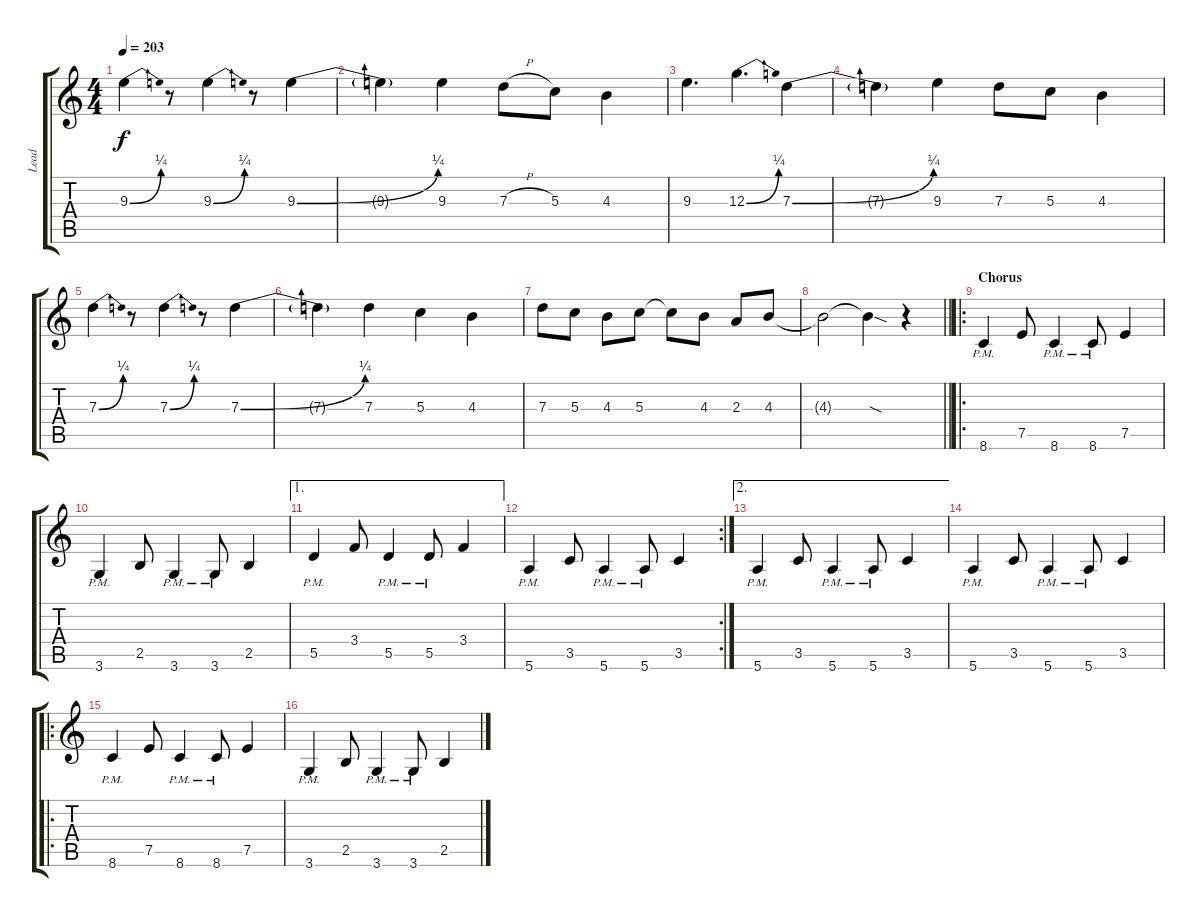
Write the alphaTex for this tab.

\track ("Lead" "Lead") {instrument overdrivenguitar}
\staff {score tabs}
\tuning (E4 B3 G3 D3 A2 E2) {hide}
\ts (4 4)
\tempo 203
\clef g2
\ks c
9.3{be (bend 0 0 60 1)}.4{dy f} r.8 9.3{be (bend 0 0 60 1)}.4 r.8 9.3{be (bend 0 0 60 1)}.4 |
9.3{t}.4 9.3.4 7.3{h}.8 5.3.8 4.3.4 |
9.3.4{d} 12.3{be (bend 0 0 60 1)}.4{d} 7.3{be (bend 0 0 60 1)}.4 |
7.3{t}.4 9.3.4 7.3.8 5.3.8 4.3.4 |
7.3{be (bend 0 0 60 1)}.4 r.8 7.3{be (bend 0 0 60 1)}.4 r.8 7.3{be (bend 0 0 60 1)}.4 |
7.3{t}.4 7.3.4 5.3.4 4.3.4 |
7.3.8 5.3.8 4.3.8 5.3.8 5.3{t}.8 4.3.8 2.3.8 4.3.8 |
\barLineRight lightlight
4.3{t}.2 4.3{sod t}.4 r.4 |
\ro
\section ("" "Chorus")
8.6{pm}.4{instrument overdrivenguitar} 7.5.8 8.6{pm}.4 8.6{pm}.8 7.5.4 |
3.6{pm}.4 2.5.8 3.6{pm}.4 3.6{pm}.8 2.5.4 |
\ae 1
5.5{pm}.4 3.4.8 5.5{pm}.4 5.5{pm}.8 3.4.4 |
\rc 2
5.6{pm}.4 3.5.8 5.6{pm}.4 5.6{pm}.8 3.5.4 |
\ae 2
5.6{pm}.4 3.5.8 5.6{pm}.4 5.6{pm}.8 3.5.4 |
5.6{pm}.4 3.5.8 5.6{pm}.4 5.6{pm}.8 3.5.4 |
\ro
8.6{pm}.4 7.5.8 8.6{pm}.4 8.6{pm}.8 7.5.4 |
3.6{pm}.4 2.5.8 3.6{pm}.4 3.6{pm}.8 2.5.4
